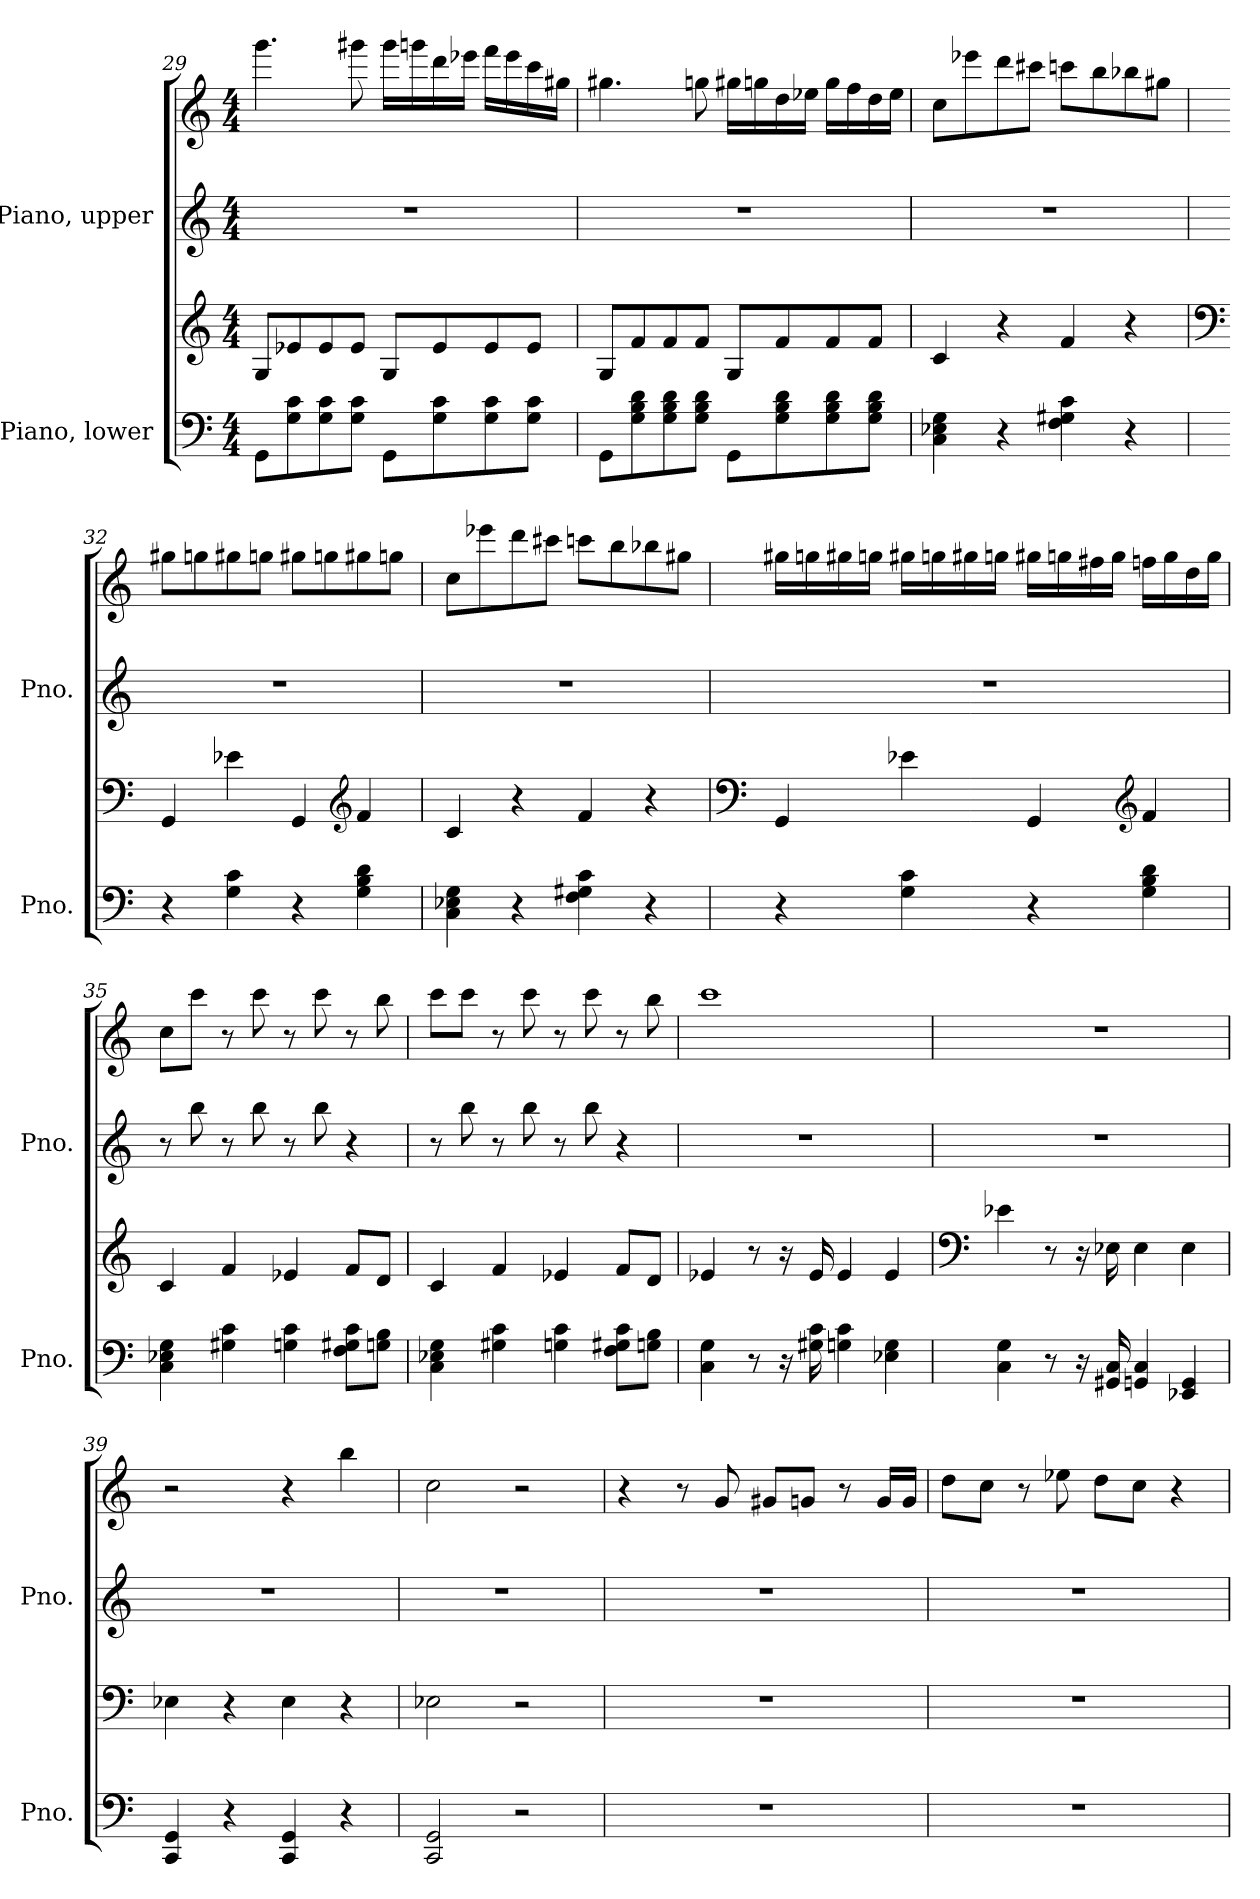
**kern	**kern	**kern	**kern
*part2	*part2	*part1	*part1
*staff4	*staff3	*staff2	*staff1
*I"Piano, lower	*	*I"Piano, upper	*
*I'Pno.	*	*I'Pno.	*
!!LO:LB:g=z
*clefF4	*clefG2	*clefG2	*clefG2
*k[]	*k[]	*k[]	*k[]
*M4/4	*M4/4	*M4/4	*M4/4
=29	=29	=29	=29
8GG\L	8G/L	1r	4.ggg\
8G\ 8c\	8e-X/	.	.
8G\ 8c\	8e-/	.	.
8G\ 8c\J	8e-/J	.	8ggg#X\
8GG\L	8G/L	.	16ggg#\LL
.	.	.	16gggn\
8G\ 8c\	8e-/	.	16ddd\
.	.	.	16eee-X\JJ
8G\ 8c\	8e-/	.	16fff\LL
.	.	.	16eee-\
8G\ 8c\J	8e-/J	.	16ccc\
.	.	.	16gg#X\JJ
=30	=30	=30	=30
8GG\L	8G/L	1r	4.gg#X\
8G\ 8B\ 8d\	8f/	.	.
8G\ 8B\ 8d\	8f/	.	.
8G\ 8B\ 8d\J	8f/J	.	8ggn\
8GG\L	8G/L	.	16gg#X\LL
.	.	.	16ggn\
8G\ 8B\ 8d\	8f/	.	16dd\
.	.	.	16ee-X\JJ
8G\ 8B\ 8d\	8f/	.	16gg\LL
.	.	.	16ff\
8G\ 8B\ 8d\J	8f/J	.	16dd\
.	.	.	16ee-\JJ
!!LO:PB:g=z
=31	=31	=31	=31
4C\ 4E-X\ 4G\	4c/	1r	8cc\L
.	.	.	8eee-X\
4r	4r	.	8ddd\
.	.	.	8ccc#X\J
4F\ 4G#X\ 4c\	4f/	.	8cccn\L
.	.	.	8bb\
4r	4r	.	8bb-X\
.	.	.	8gg#X\J
=32	=32	=32	=32
*	*clefF4	*	*
4r	4GG/	1r	8gg#X\L
.	.	.	8ggn\
4G\ 4c\	4e-X\	.	8gg#X\
.	.	.	8ggn\J
4r	4GG/	.	8gg#X\L
.	.	.	8ggn\
*	*clefG2	*	*
4G\ 4B\ 4d\	4f/	.	8gg#X\
.	.	.	8ggn\J
=33	=33	=33	=33
4C\ 4E-X\ 4G\	4c/	1r	8cc\L
.	.	.	8eee-X\
4r	4r	.	8ddd\
.	.	.	8ccc#X\J
4F\ 4G#X\ 4c\	4f/	.	8cccn\L
.	.	.	8bb\
4r	4r	.	8bb-X\
.	.	.	8gg#X\J
!!LO:LB:g=z
=34	=34	=34	=34
*	*clefF4	*	*
4r	4GG/	1r	16gg#X\LL
.	.	.	16ggn\
.	.	.	16gg#X\
.	.	.	16ggn\JJ
4G\ 4c\	4e-X\	.	16gg#X\LL
.	.	.	16ggn\
.	.	.	16gg#X\
.	.	.	16ggn\JJ
4r	4GG/	.	16gg#X\LL
.	.	.	16ggn\
.	.	.	16ff#X\
.	.	.	16gg\JJ
*	*clefG2	*	*
4G\ 4B\ 4d\	4f/	.	16ffn\LL
.	.	.	16gg\
.	.	.	16dd\
.	.	.	16gg\JJ
=35	=35	=35	=35
4C\ 4E-X\ 4G\	4c/	8r	8cc\L
.	.	8bb\	8ccc\J
4G#X\ 4c\	4f/	8r	8r
.	.	8bb\	8ccc\
4Gn\ 4c\	4e-X/	8r	8r
.	.	8bb\	8ccc\
8F\ 8G#X\ 8c\L	8f/L	4r	8r
8Gn\ 8B\J	8d/J	.	8bb\
!!LO:LB:g=z
=36	=36	=36	=36
4C\ 4E-X\ 4G\	4c/	8r	8ccc\L
.	.	8bb\	8ccc\J
4G#X\ 4c\	4f/	8r	8r
.	.	8bb\	8ccc\
4Gn\ 4c\	4e-X/	8r	8r
.	.	8bb\	8ccc\
8F\ 8G#X\ 8c\L	8f/L	4r	8r
8Gn\ 8B\J	8d/J	.	8bb\
=37	=37	=37	=37
4C\ 4G\	4e-X/	1r	1ccc
8r	8r	.	.
16r	16r	.	.
16G#X\ 16c\	16e-/	.	.
4Gn\ 4c\	4e-/	.	.
4E-X\ 4G\	4e-/	.	.
=38	=38	=38	=38
*	*clefF4	*	*
4C\ 4G\	4e-X\	1r	1r
8r	8r	.	.
16r	16r	.	.
16GG#X/ 16C/	16E-X\	.	.
4GGn/ 4C/	4E-\	.	.
4EE-X/ 4GG/	4E-\	.	.
=39	=39	=39	=39
4CC/ 4GG/	4E-X\	1r	2r
4r	4r	.	.
4CC/ 4GG/	4E-\	.	4r
4r	4r	.	4bb\
=40	=40	=40	=40
2CC/ 2GG/	2E-X\	1r	2cc\
2r	2r	.	2r
!!LO:PB:g=z
=41	=41	=41	=41
1r	1r	1r	4r
.	.	.	8r
.	.	.	8g/
.	.	.	8g#X/L
.	.	.	8gn/J
.	.	.	8r
.	.	.	16g/LL
.	.	.	16g/JJ
=42	=42	=42	=42
1r	1r	1r	8dd\L
.	.	.	8cc\J
.	.	.	8r
.	.	.	8ee-X\
.	.	.	8dd\L
.	.	.	8cc\J
.	.	.	4r
=	=	=	=
*-	*-	*-	*-
